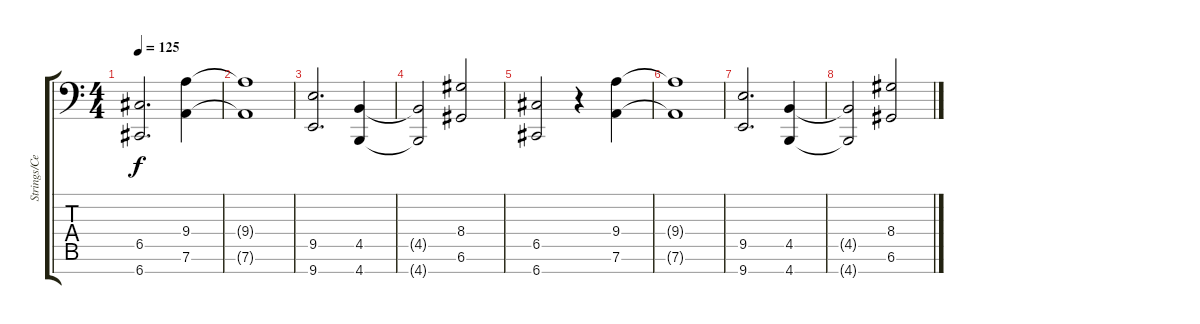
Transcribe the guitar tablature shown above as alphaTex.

\track ("Strings/Cello" "Strings/Ce") {instrument stringensemble1}
\staff {score tabs}
\tuning (D4 A3 F3 C3 G2 D2 G1) {hide}
\ts (4 4)
\tempo 125
\clef f4
\ks c
(6.5 6.7).2{d dy f} (9.4 7.6).4 |
(9.4{t} 7.6{t}).1 |
(9.5 9.7).2{d} (4.5 4.7).4 |
(4.5{t} 4.7{t}).2 (8.4 6.6).2 |
(6.5 6.7).2 r.4 (9.4 7.6).4 |
(9.4{t} 7.6{t}).1 |
(9.5 9.7).2{d} (4.5 4.7).4 |
(4.5{t} 4.7{t}).2 (8.4 6.6).2
